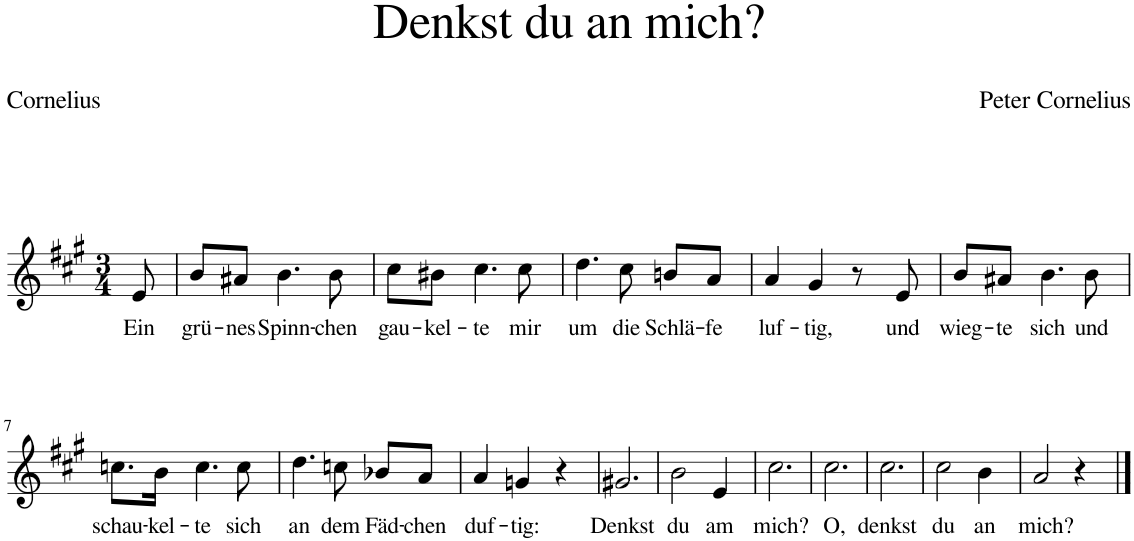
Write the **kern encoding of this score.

**kern	**text
*part1	*part1
*staff1	*staff1
*I"Piano	*
*I'Pno	*
*clefG2	*
*k[f#c#g#]	*
*M3/4	*
=1	=1
!	!LO:LY:b
8e/	Ein
=2	=2
!	!LO:LY:b
8b/L	grü-
!	!LO:LY:b
8a#X/J	-nes
!	!LO:LY:b
4.b\	Spinn-
!	!LO:LY:b
8b\	-chen
=3	=3
!	!LO:LY:b
8cc#\L	gau-
!	!LO:LY:b
8b#X\J	-kel-
!	!LO:LY:b
4.cc#\	-te
!	!LO:LY:b
8cc#\	mir
=4	=4
!	!LO:LY:b
4.dd\	um
!	!LO:LY:b
8cc#\	die
!	!LO:LY:b
8bn/L	Schlä-
!	!LO:LY:b
8a/J	-fe
=5	=5
!	!LO:LY:b
4a/	luf-
!	!LO:LY:b
4g#/	-tig,
8r	.
!	!LO:LY:b
8e/	und
=6	=6
!	!LO:LY:b
8b/L	wieg-
!	!LO:LY:b
8a#X/J	-te
!	!LO:LY:b
4.b\	sich
!	!LO:LY:b
8b\	und
!!LO:LB:g=z
=7	=7
!	!LO:LY:b
8.ccn\L	schau-
!	!LO:LY:b
16b\Jk	-kel-
!	!LO:LY:b
4.cc\	-te
!	!LO:LY:b
8cc\	sich
=8	=8
!	!LO:LY:b
4.dd\	an
!	!LO:LY:b
8ccn\	dem
!	!LO:LY:b
8b-X/L	Fäd-
!	!LO:LY:b
8a/J	-chen
=9	=9
!	!LO:LY:b
4a/	duf-
!	!LO:LY:b
4gn/	-tig:
4r	.
=10	=10
!	!LO:LY:b
2.g#X/	Denkst
=11	=11
!	!LO:LY:b
2b\	du
!	!LO:LY:b
4e/	am
=12	=12
!	!LO:LY:b
2.cc#\	mich?
=13	=13
!	!LO:LY:b
2.cc#\	O,
=14	=14
!	!LO:LY:b
2.cc#\	denkst
=15	=15
!	!LO:LY:b
2cc#\	du
!	!LO:LY:b
4b\	an
=16	=16
!	!LO:LY:b
2a/	mich?
4r	.
==	==
*-	*-
